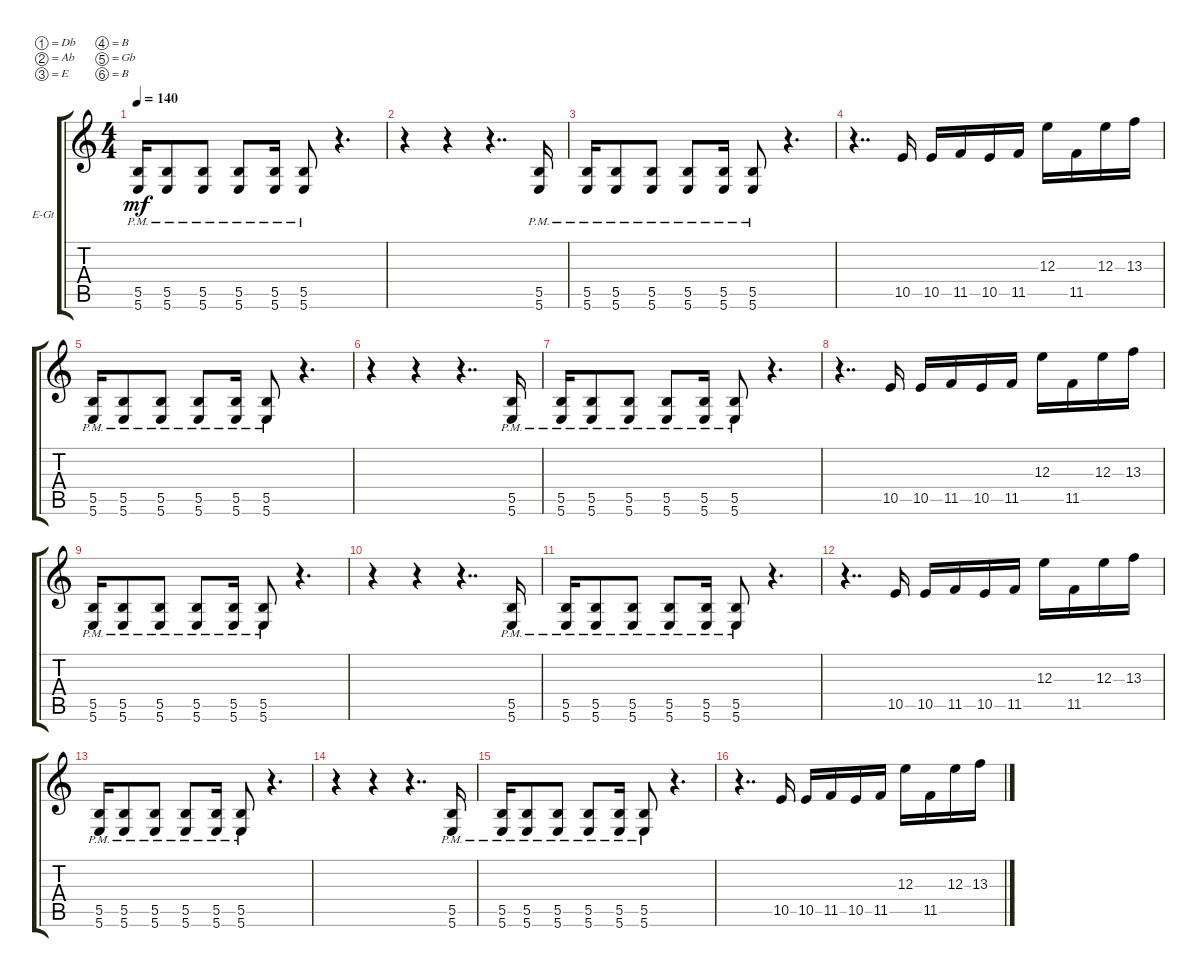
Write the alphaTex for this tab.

\defaultSystemsLayout 4
\bracketExtendMode groupsimilarinstruments
\firstSystemTrackNameOrientation horizontal
\otherSystemsTrackNameOrientation horizontal
\track ("Electric Guitar" "E-Gt") {instrument distortionguitar}
\staff {score tabs}
\tuning (Db4 Ab3 E3 B2 Gb2 B1)
\ts (4 4)
\tempo 140
\clef g2
\ks c
(5.6{pm} 5.5{pm}).16{dy mf} (5.6{pm} 5.5{pm}).8 (5.6{pm} 5.5{pm}).8 (5.6{pm} 5.5{pm}).8 (5.6{pm} 5.5{pm}).16 (5.6{pm} 5.5{pm}).8 r.4{d} |
r.4 r.4 r.4{dd} (5.6{pm} 5.5{pm}).16 |
(5.6{pm} 5.5{pm}).16 (5.6{pm} 5.5{pm}).8 (5.6{pm} 5.5{pm}).8 (5.6{pm} 5.5{pm}).8 (5.6{pm} 5.5{pm}).16 (5.6{pm} 5.5{pm}).8 r.4{d} |
r.4{dd} 10.5.16 10.5.16 11.5.16 10.5.16 11.5.16 12.3.16 11.5.16 12.3.16 13.3.16 |
(5.6{pm} 5.5{pm}).16 (5.6{pm} 5.5{pm}).8 (5.6{pm} 5.5{pm}).8 (5.6{pm} 5.5{pm}).8 (5.6{pm} 5.5{pm}).16 (5.6{pm} 5.5{pm}).8 r.4{d} |
r.4 r.4 r.4{dd} (5.6{pm} 5.5{pm}).16 |
(5.6{pm} 5.5{pm}).16 (5.6{pm} 5.5{pm}).8 (5.6{pm} 5.5{pm}).8 (5.6{pm} 5.5{pm}).8 (5.6{pm} 5.5{pm}).16 (5.6{pm} 5.5{pm}).8 r.4{d} |
r.4{dd} 10.5.16 10.5.16 11.5.16 10.5.16 11.5.16 12.3.16 11.5.16 12.3.16 13.3.16 |
(5.6{pm} 5.5{pm}).16 (5.6{pm} 5.5{pm}).8 (5.6{pm} 5.5{pm}).8 (5.6{pm} 5.5{pm}).8 (5.6{pm} 5.5{pm}).16 (5.6{pm} 5.5{pm}).8 r.4{d} |
r.4 r.4 r.4{dd} (5.6{pm} 5.5{pm}).16 |
(5.6{pm} 5.5{pm}).16 (5.6{pm} 5.5{pm}).8 (5.6{pm} 5.5{pm}).8 (5.6{pm} 5.5{pm}).8 (5.6{pm} 5.5{pm}).16 (5.6{pm} 5.5{pm}).8 r.4{d} |
r.4{dd} 10.5.16 10.5.16 11.5.16 10.5.16 11.5.16 12.3.16 11.5.16 12.3.16 13.3.16 |
(5.6{pm} 5.5{pm}).16 (5.6{pm} 5.5{pm}).8 (5.6{pm} 5.5{pm}).8 (5.6{pm} 5.5{pm}).8 (5.6{pm} 5.5{pm}).16 (5.6{pm} 5.5{pm}).8 r.4{d} |
r.4 r.4 r.4{dd} (5.6{pm} 5.5{pm}).16 |
(5.6{pm} 5.5{pm}).16 (5.6{pm} 5.5{pm}).8 (5.6{pm} 5.5{pm}).8 (5.6{pm} 5.5{pm}).8 (5.6{pm} 5.5{pm}).16 (5.6{pm} 5.5{pm}).8 r.4{d} |
r.4{dd} 10.5.16 10.5.16 11.5.16 10.5.16 11.5.16 12.3.16 11.5.16 12.3.16 13.3.16
